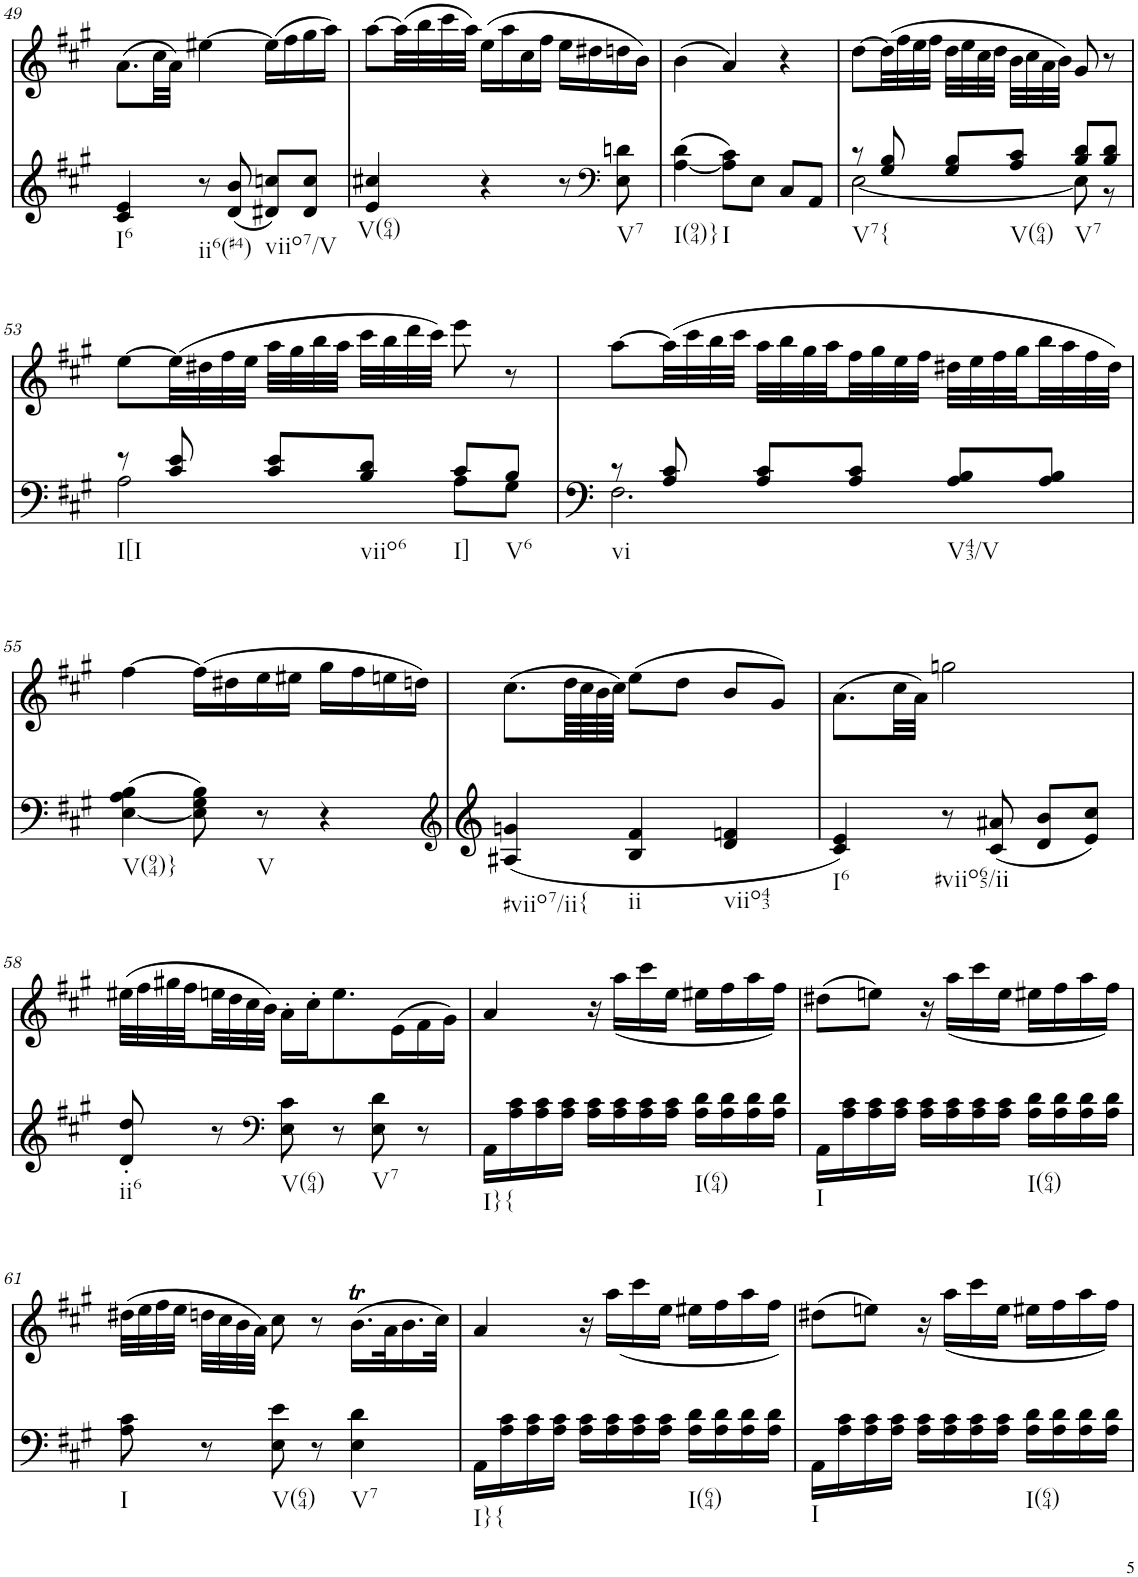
**kern	**kern
*part2	*part1
*staff2	*staff1
*I"Piano, unbenannt	*I"Piano, unbenannt
*I'Pno	*I'Pno
!!LO:PB:g=z
*clefG2	*clefG2
*k[f#c#g#]	*k[f#c#g#]
*M3/4	*M3/4
=49	=49
!LO:TX:b:t=I6	!
4c#/ 4e/	(8.a\L
.	32cc#\LL
.	32a\JJJ)
!LO:TX:b:t=ii6(#4)	!
8r	[4ee#X\
(8d/ 8b/	.
!LO:TX:b:t=viio7/V	!
8d#X/ 8ccn/L)	(16ee#\LL]
.	16ff#\
8d#/ 8cc/J	16gg#\
.	16aa\JJ)
=50	=50
!LO:TX:b:t=V(64)	!
4e/ 4cc#X/	[8aa\L
.	(32aa\LL]
.	32bb\
.	32ccc#\
.	32aa\JJJ)
4r	(16ee\LL
.	16aa\
.	16cc#\
.	16ff#\JJ
8r	16ee\LL
.	16dd#X\
*clefF4	*
!LO:TX:b:t=V7	!
8E\ 8dn\	16ddn\
.	16b\JJ)
=51	=51
!LO:TX:b:t=I(94)}	!
(>[4A\ 4d\	(4b\
!LO:TX:b:t=I	!
8A\] 8c#\L)	4a/)
8E\J	.
8C#/L	4r
8AA/J	.
=52	=52
*^	*
!LO:TX:b:t=V7{	!	!
8r	[2E\	[8dd\L
8G#/ 8B/	.	(32dd\LL]
.	.	32ff#\
.	.	32ee\
.	.	32ff#\JJJ
8G#/ 8B/L	.	32dd\LLL
.	.	32ee\
.	.	32cc#\
.	.	32dd\JJJ
!LO:TX:b:t=V(64)	!	!
8A/ 8c#/J	.	32b\LLL
.	.	32cc#\
.	.	32a\
.	.	32b\JJJ)
!LO:TX:b:t=V7	!	!
8B/ 8d/L	8E\]	8g#/
8B/ 8d/J	8r	8r
!!LO:LB:g=z
=53	=53	=53
!LO:TX:b:t=I[I	!	!
8r	2A\	[8ee\L
8c#/ 8e/	.	(32ee\LL]
.	.	32dd#X\
.	.	32ff#\
.	.	32ee\JJJ
8c#/ 8e/L	.	32aa\LLL
.	.	32gg#\
.	.	32bb\
.	.	32aa\JJJ
!LO:TX:b:t=viio6	!	!
8B/ 8d/J	.	32ccc#\LLL
.	.	32bb\
.	.	32ddd\
.	.	32ccc#\JJJ)
!LO:TX:b:t=I]	!	!
8c#/L	8A\L	8eee\
!LO:TX:b:t=V6	!	!
8B/J	8G#\J	8r
=54	=54	=54
!LO:TX:b:t=vi	!	!
8r	2.F#\	[8aa\L
8A/ 8c#/	.	(32aa\LL]
.	.	32ccc#\
.	.	32bb\
.	.	32ccc#\JJJ
8A/ 8c#/L	.	32aa\LLL
.	.	32bb\
.	.	32gg#\
.	.	32aa\
8A/ 8c#/J	.	32ff#\
.	.	32gg#\
.	.	32ee\
.	.	32ff#\JJJ
!LO:TX:b:t=V43/V	!	!
8A/ 8B/L	.	32dd#X\LLL
.	.	32ee\
.	.	32ff#\
.	.	32gg#\
8A/ 8B/J	.	32bb\
.	.	32aa\
.	.	32ff#\
.	.	32dd#\JJJ)
*v	*v	*
!!LO:LB:g=z
=55	=55
!LO:TX:b:t=V(94)}	!
(>[4E\ 4A\ 4B\	[4ff#\
8E\] 8G#\ 8B\)	(16ff#\LL]
.	16dd#X\
!LO:TX:b:t=V	!
8r	16ee\
.	16ee#X\JJ
4r	16gg#\LL
.	16ff#\
.	16een\
.	16ddn\JJ)
=56	=56
*clefG2	*
!LO:TX:b:t=#viio7/ii{	!
(4A#X/ 4gn/	(8.cc#\L
.	64dd\LLL
.	64cc#\
.	64b\
.	64cc#\JJJJ)
!LO:TX:b:t=ii	!
4B/ 4f#/	(8ee\L
.	8dd\J
!LO:TX:b:t=viio43	!
4d/ 4fn/	8b/L
.	8g#/J)
=57	=57
!LO:TX:b:t=I6	!
4c#/ 4e/)	(8.a\L
.	32cc#\LL
.	32a\JJJ)
!LO:TX:b:t=#viio65/ii	!
8r	2ggn\
(8c#/ 8a#X/	.
8d/ 8b/L	.
8e/ 8cc#/J)	.
!!LO:LB:g=z
=58	=58
!LO:TX:b:t=ii6	!
8d/' 8dd/'	(32ee#X\LLL
.	32ff#\
.	32gg#X\
.	32ff#\
8r	32een\
.	32dd\
.	32cc#\
.	32b\JJJ)
*clefF4	*
!LO:TX:b:t=V(64)	!
8E\ 8c#\	16a'\LL
.	16cc#'\J
8r	8.ee\
!LO:TX:b:t=V7	!
8E\ 8d\	.
.	(16e\L
8r	16f#\
.	16g#\JJ)
=59	=59
!LO:TX:b:t=I}{	!
16AA\LL	4a/
16A\ 16c#\	.
16A\ 16c#\	.
16A\ 16c#\JJ	.
16A\ 16c#\LL	16r
16A\ 16c#\	(<16aa\LL
16A\ 16c#\	16ccc#\
16A\ 16c#\JJ	16ee\JJ
!LO:TX:b:t=I(64)	!
16A\ 16d\LL	16ee#X\LL
16A\ 16d\	16ff#\
16A\ 16d\	16aa\
16A\ 16d\JJ	16ff#\JJ)
=60	=60
!LO:TX:b:t=I	!
16AA\LL	(8dd#X\L
16A\ 16c#\	.
16A\ 16c#\	8een\J)
16A\ 16c#\JJ	.
16A\ 16c#\LL	16r
16A\ 16c#\	(<16aa\LL
16A\ 16c#\	16ccc#\
16A\ 16c#\JJ	16ee\JJ
!LO:TX:b:t=I(64)	!
16A\ 16d\LL	16ee#X\LL
16A\ 16d\	16ff#\
16A\ 16d\	16aa\
16A\ 16d\JJ	16ff#\JJ)
!!LO:LB:g=z
=61	=61
!LO:TX:b:t=I	!
8A\ 8c#\	(32dd#X\LLL
.	32ee\
.	32ff#\
.	32ee\JJJ
8r	32ddn\LLL
.	32cc#\
.	32b\
.	32a\JJJ)
!LO:TX:b:t=V(64)	!
8E\ 8e\	8cc#\
8r	8r
!LO:TX:b:t=V7	!
4E\ 4d\	(16.bT\LL
.	32a\K
.	16.b\
.	32cc#\JJk)
=62	=62
!LO:TX:b:t=I}{	!
16AA\LL	4a/
16A\ 16c#\	.
16A\ 16c#\	.
16A\ 16c#\JJ	.
16A\ 16c#\LL	16r
16A\ 16c#\	(<16aa\LL
16A\ 16c#\	16ccc#\
16A\ 16c#\JJ	16ee\JJ
!LO:TX:b:t=I(64)	!
16A\ 16d\LL	16ee#X\LL
16A\ 16d\	16ff#\
16A\ 16d\	16aa\
16A\ 16d\JJ	16ff#\JJ)
=63	=63
!LO:TX:b:t=I	!
16AA\LL	(8dd#X\L
16A\ 16c#\	.
16A\ 16c#\	8een\J)
16A\ 16c#\JJ	.
16A\ 16c#\LL	16r
16A\ 16c#\	(<16aa\LL
16A\ 16c#\	16ccc#\
16A\ 16c#\JJ	16ee\JJ
!LO:TX:b:t=I(64)	!
16A\ 16d\LL	16ee#X\LL
16A\ 16d\	16ff#\
16A\ 16d\	16aa\
16A\ 16d\JJ	16ff#\JJ)
=	=
*-	*-
